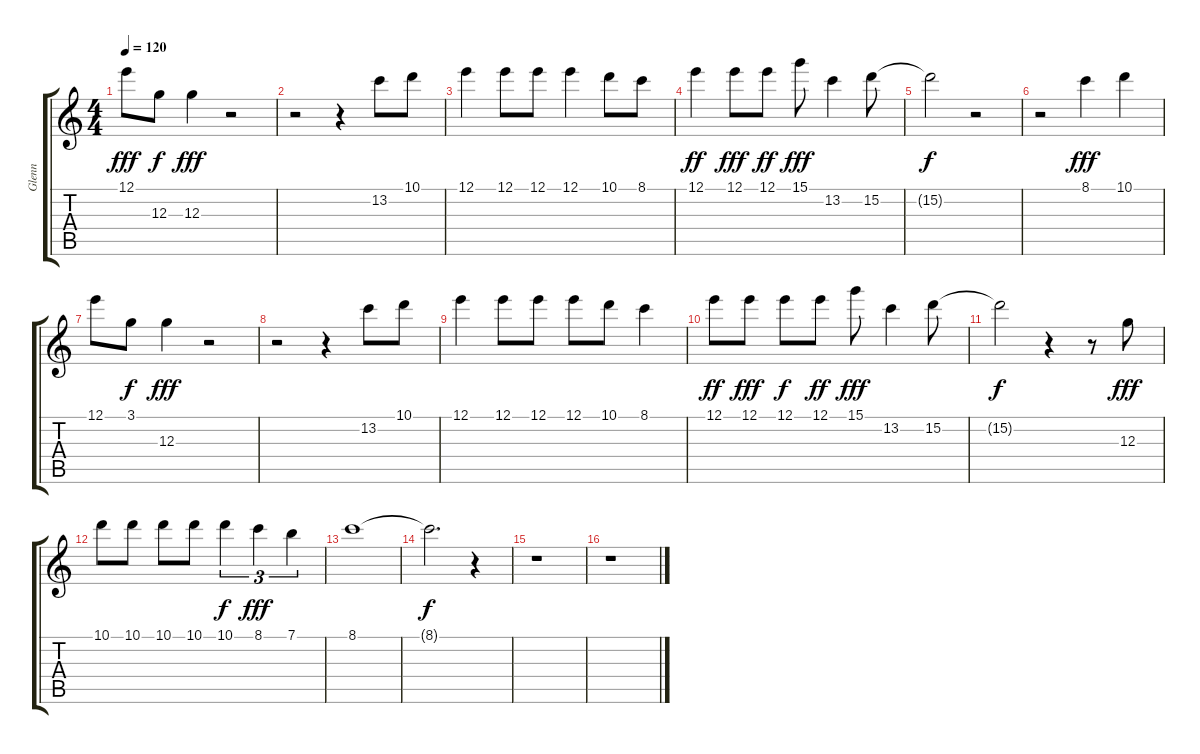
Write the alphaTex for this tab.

\track ("Glenn" "Glenn") {instrument acousticguitarsteel}
\staff {score tabs}
\tuning (E4 B3 G3 D3 A2 E2) {hide}
\ts (4 4)
\tempo 120
\clef g2
\ks c
12.1.8{dy fff} 12.3.8{dy f} 12.3.4{dy fff} r.2 |
r.2 r.4 13.2.8 10.1.8 |
12.1.4 12.1.8 12.1.8 12.1.4 10.1.8 8.1.8 |
12.1.4{dy ff} 12.1.8{dy fff} 12.1.8{dy ff} 15.1.8{dy fff} 13.2.4 15.2.8 |
15.2{t}.2{dy f} r.2 |
r.2 8.1.4{dy fff} 10.1.4 |
12.1.8 3.1.8{dy f} 12.3.4{dy fff} r.2 |
r.2 r.4 13.2.8 10.1.8 |
12.1.4 12.1.8 12.1.8 12.1.8 10.1.8 8.1.4 |
12.1.8{dy ff} 12.1.8{dy fff} 12.1.8{dy f} 12.1.8{dy ff} 15.1.8{dy fff} 13.2.4 15.2.8 |
15.2{t}.2{dy f} r.4 r.8 12.3.8{dy fff} |
10.1.8 10.1.8 10.1.8 10.1.8 10.1.4{tu (3 2) dy f} 8.1.4{tu (3 2) dy fff} 7.1.4{tu (3 2)} |
8.1.1 |
8.1{t}.2{d dy f} r.4 |
r.1 |
r.1
